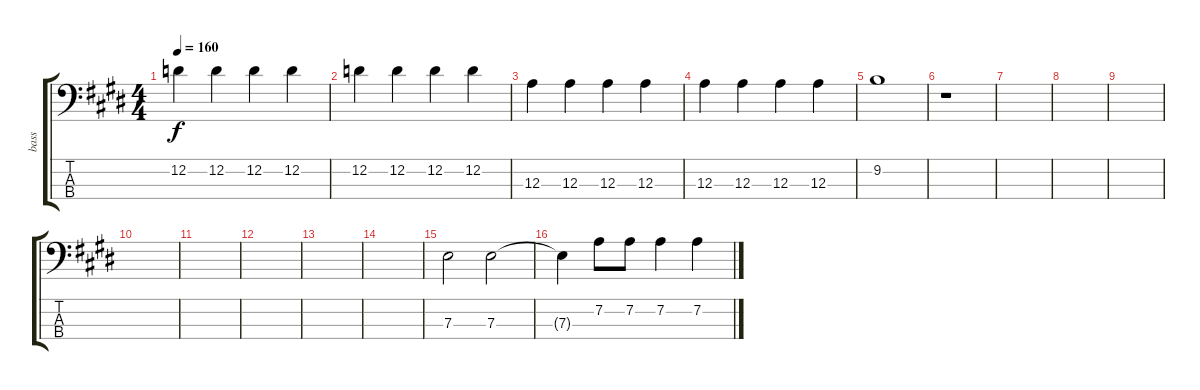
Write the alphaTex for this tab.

\track ("bass" "bass") {instrument electricbassfinger}
\staff {score tabs}
\tuning (G2 D2 A1 E1) {hide}
\ts (4 4)
\tempo 160
\clef f4
\ks e
12.2.4{dy f} 12.2.4 12.2.4 12.2.4 |
12.2.4 12.2.4 12.2.4 12.2.4 |
12.3.4 12.3.4 12.3.4 12.3.4 |
12.3.4 12.3.4 12.3.4 12.3.4 |
9.2.1 |
r.1 |
|
|
|
|
|
|
|
|
7.3.2 7.3.2 |
7.3{t}.4 7.2.8 7.2.8 7.2.4 7.2.4
